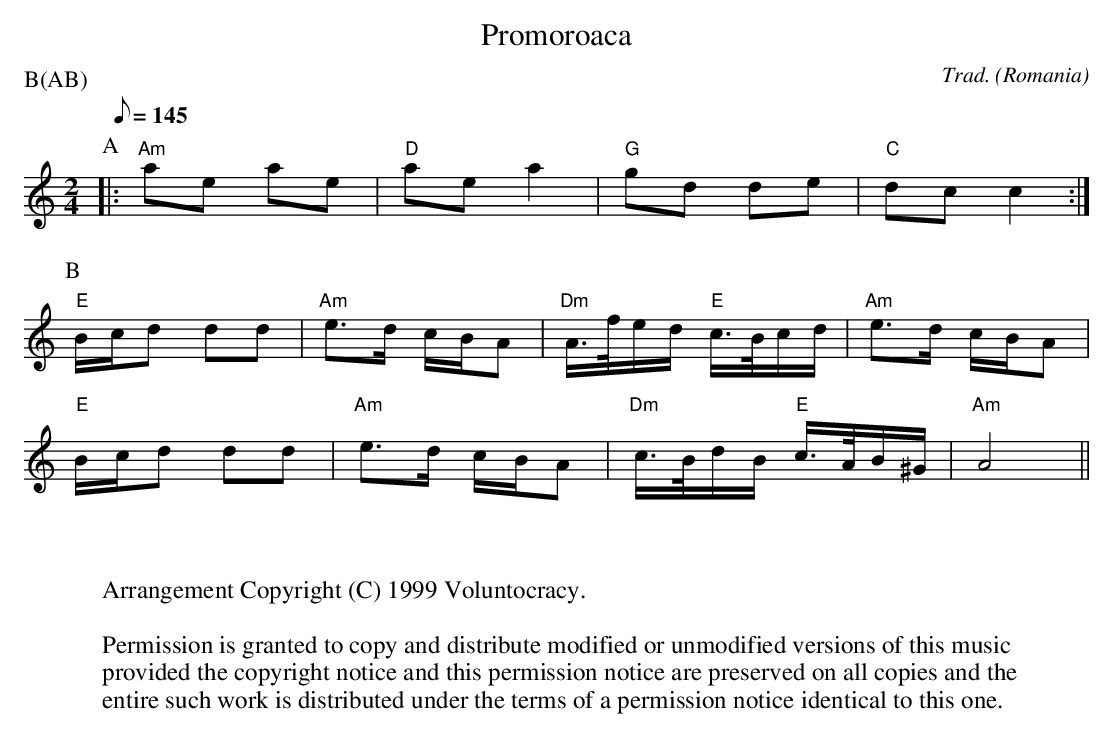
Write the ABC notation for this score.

X:1
T:Promoroaca
C:Trad.
O:Romania
P:B(AB)
Q:1/8=145
M:2/4
L:1/8
K:Am
P:A
|: "Am"ae ae |"D"ae a2 | "G"gd de |"C"dc c2 :|
P:B
 "E"B/c/d dd |"Am"e>d c/B/A | "Dm"A/>f/e/d/ "E"c/>B/c/d/ |"Am"e>d c/B/A |
 "E"B/c/d dd |"Am"e>d c/B/A | "Dm"c/>B/d/B/ "E"c/>A/B/^G/ |"Am"A4 ||
W:
W:
W:Arrangement Copyright (C) 1999 Voluntocracy.
W:
W:Permission is granted to copy and distribute modified or unmodified versions of this music
W:provided the copyright notice and this permission notice are preserved on all copies and the
W:entire such work is distributed under the terms of a permission notice identical to this one.
